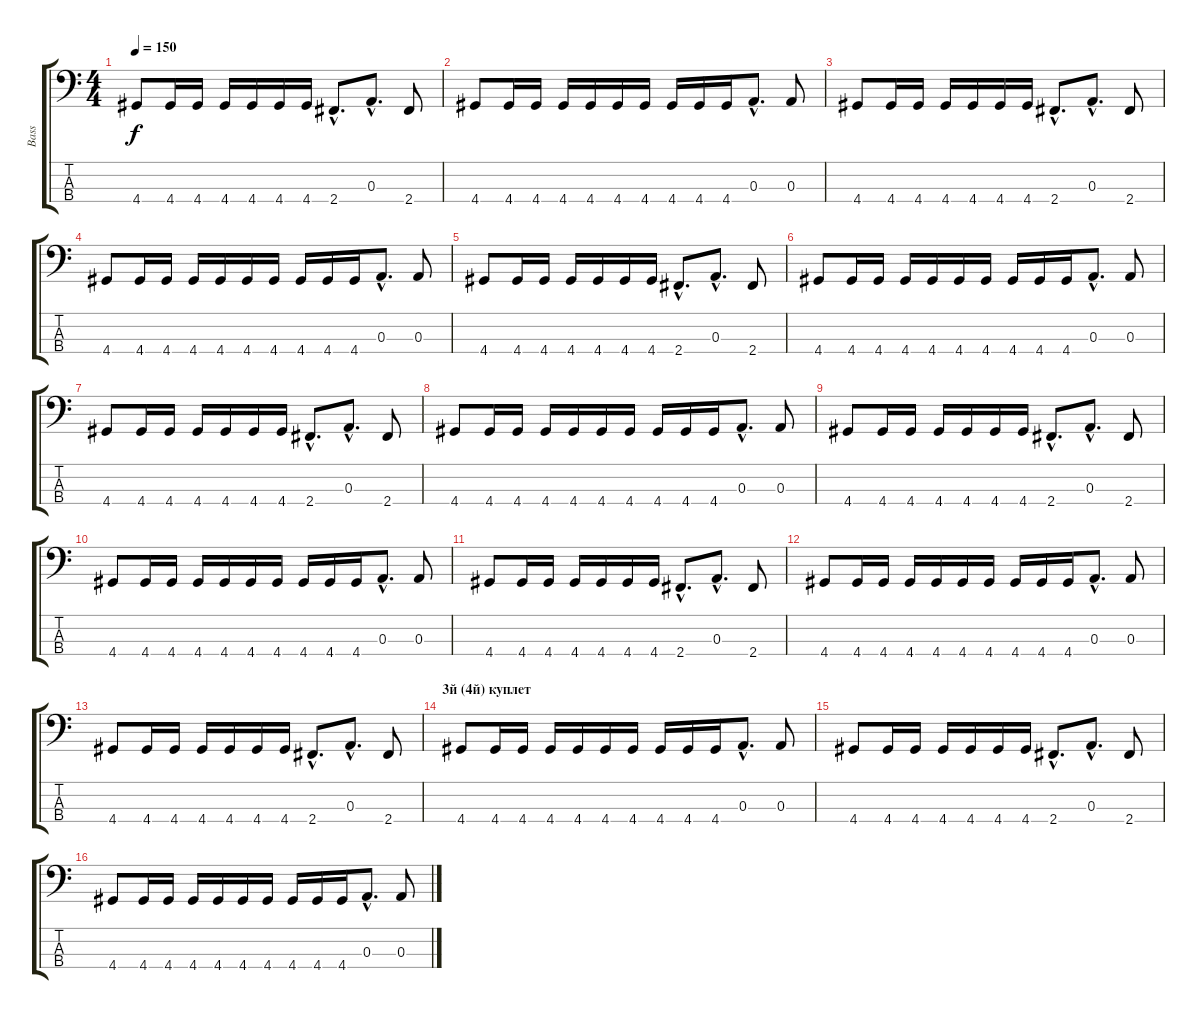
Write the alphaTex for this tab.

\track ("Bass" "Bass") {instrument electricbasspick}
\staff {score tabs}
\tuning (G2 D2 A1 E1) {hide}
\ts (4 4)
\tempo 150
\clef f4
\ks c
4.4.8{dy f} 4.4.16 4.4.16 4.4.16 4.4.16 4.4.16 4.4.16 2.4{hac}.8{d} 0.3{hac}.8{d} 2.4.8 |
4.4.8 4.4.16 4.4.16 4.4.16 4.4.16 4.4.16 4.4.16 4.4.16 4.4.16 4.4.16 0.3{hac}.8{d} 0.3.8 |
4.4.8 4.4.16 4.4.16 4.4.16 4.4.16 4.4.16 4.4.16 2.4{hac}.8{d} 0.3{hac}.8{d} 2.4.8 |
4.4.8 4.4.16 4.4.16 4.4.16 4.4.16 4.4.16 4.4.16 4.4.16 4.4.16 4.4.16 0.3{hac}.8{d} 0.3.8 |
4.4.8 4.4.16 4.4.16 4.4.16 4.4.16 4.4.16 4.4.16 2.4{hac}.8{d} 0.3{hac}.8{d} 2.4.8 |
4.4.8 4.4.16 4.4.16 4.4.16 4.4.16 4.4.16 4.4.16 4.4.16 4.4.16 4.4.16 0.3{hac}.8{d} 0.3.8 |
4.4.8 4.4.16 4.4.16 4.4.16 4.4.16 4.4.16 4.4.16 2.4{hac}.8{d} 0.3{hac}.8{d} 2.4.8 |
4.4.8 4.4.16 4.4.16 4.4.16 4.4.16 4.4.16 4.4.16 4.4.16 4.4.16 4.4.16 0.3{hac}.8{d} 0.3.8 |
4.4.8 4.4.16 4.4.16 4.4.16 4.4.16 4.4.16 4.4.16 2.4{hac}.8{d} 0.3{hac}.8{d} 2.4.8 |
4.4.8 4.4.16 4.4.16 4.4.16 4.4.16 4.4.16 4.4.16 4.4.16 4.4.16 4.4.16 0.3{hac}.8{d} 0.3.8 |
4.4.8 4.4.16 4.4.16 4.4.16 4.4.16 4.4.16 4.4.16 2.4{hac}.8{d} 0.3{hac}.8{d} 2.4.8 |
4.4.8 4.4.16 4.4.16 4.4.16 4.4.16 4.4.16 4.4.16 4.4.16 4.4.16 4.4.16 0.3{hac}.8{d} 0.3.8 |
4.4.8 4.4.16 4.4.16 4.4.16 4.4.16 4.4.16 4.4.16 2.4{hac}.8{d} 0.3{hac}.8{d} 2.4.8 |
\section ("" "3й (4й) куплет")
4.4.8 4.4.16 4.4.16 4.4.16 4.4.16 4.4.16 4.4.16 4.4.16 4.4.16 4.4.16 0.3{hac}.8{d} 0.3.8 |
4.4.8 4.4.16 4.4.16 4.4.16 4.4.16 4.4.16 4.4.16 2.4{hac}.8{d} 0.3{hac}.8{d} 2.4.8 |
4.4.8 4.4.16 4.4.16 4.4.16 4.4.16 4.4.16 4.4.16 4.4.16 4.4.16 4.4.16 0.3{hac}.8{d} 0.3.8
